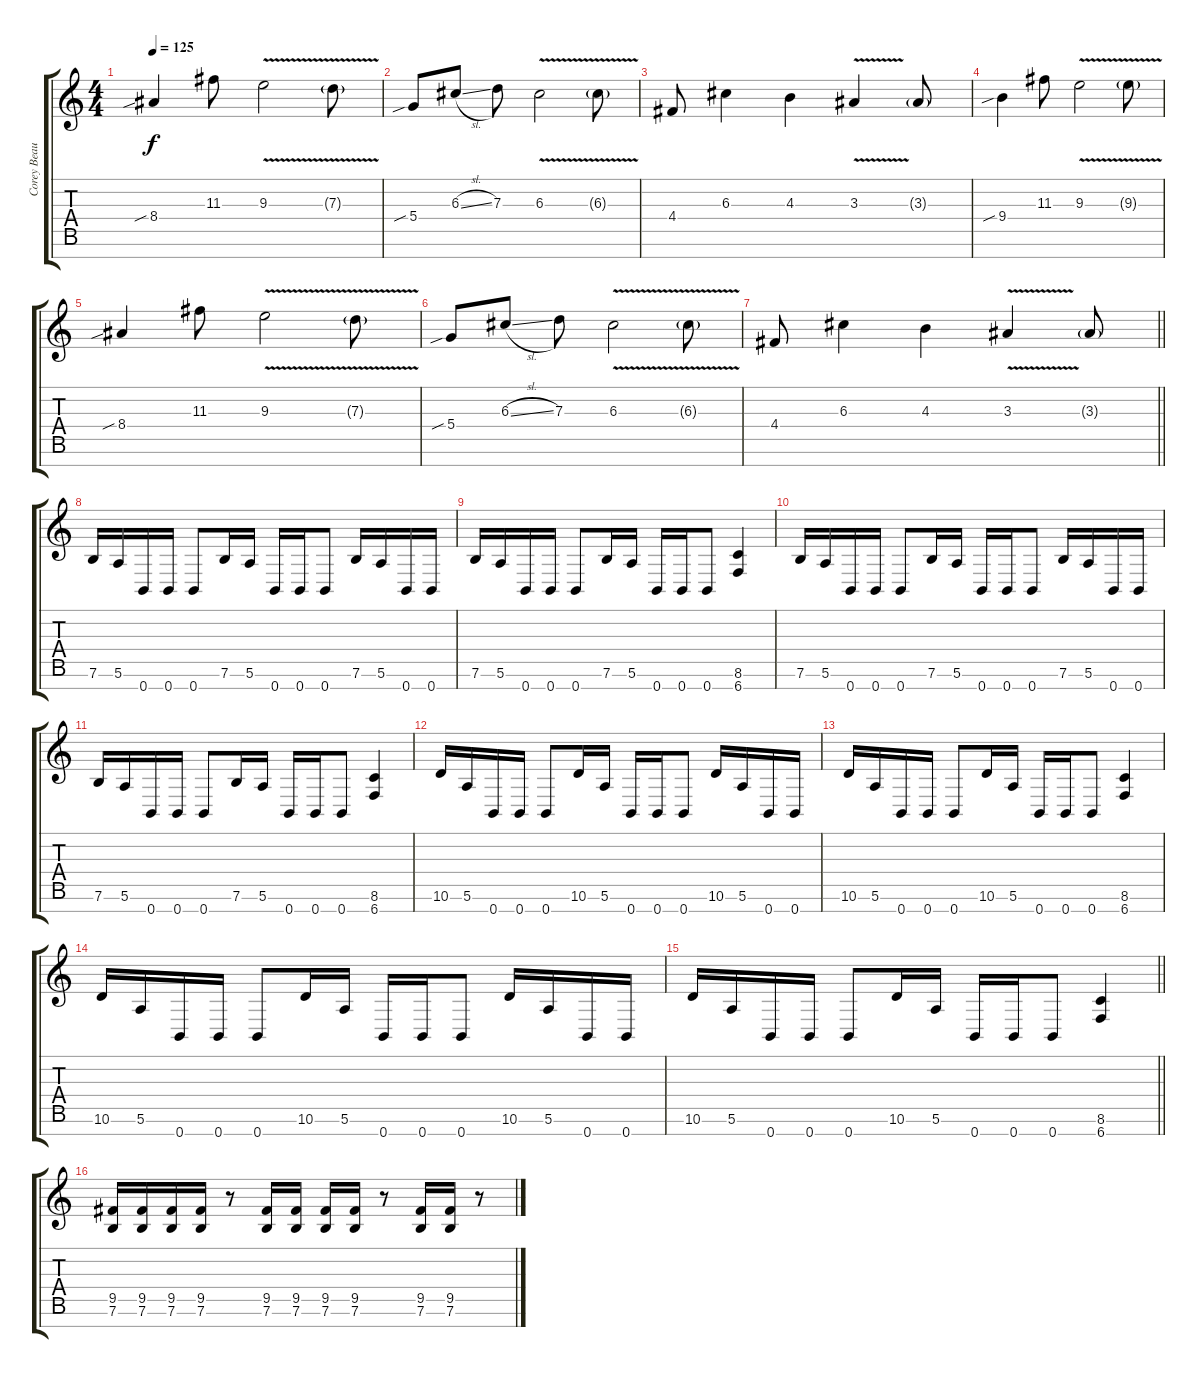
\track ("Corey Beaulieau" "Corey Beau") {instrument distortionguitar}
\staff {score tabs}
\tuning (E4 B3 G3 D3 A2 E2 B1) {hide}
\ts (4 4)
\tempo 125
\clef g2
\ks c
8.4{sib}.4{dy f} 11.3.8 9.3{v}.2 7.3{v g}.8 |
5.4{sib}.8 6.3{sl}.8 7.3.8 6.3{v}.2 6.3{v g}.8 |
4.4.8 6.3.4 4.3.4 3.3{v}.4 3.3{g}.8 |
9.4{sib}.4 11.3.8 9.3{v}.2 9.3{v g}.8 |
8.4{sib}.4 11.3.8 9.3{v}.2 7.3{v g}.8 |
5.4{sib}.8 6.3{sl}.8 7.3.8 6.3{v}.2 6.3{v g}.8 |
\barLineRight lightlight
4.4.8 6.3.4 4.3.4 3.3{v}.4 3.3{g}.8 |
7.6.16 5.6.16 0.7.16 0.7.16 0.7.8 7.6.16 5.6.16 0.7.16 0.7.16 0.7.8 7.6.16 5.6.16 0.7.16 0.7.16 |
7.6.16 5.6.16 0.7.16 0.7.16 0.7.8 7.6.16 5.6.16 0.7.16 0.7.16 0.7.8 (8.6 6.7).4 |
7.6.16 5.6.16 0.7.16 0.7.16 0.7.8 7.6.16 5.6.16 0.7.16 0.7.16 0.7.8 7.6.16 5.6.16 0.7.16 0.7.16 |
7.6.16 5.6.16 0.7.16 0.7.16 0.7.8 7.6.16 5.6.16 0.7.16 0.7.16 0.7.8 (8.6 6.7).4 |
10.6.16 5.6.16 0.7.16 0.7.16 0.7.8 10.6.16 5.6.16 0.7.16 0.7.16 0.7.8 10.6.16 5.6.16 0.7.16 0.7.16 |
10.6.16 5.6.16 0.7.16 0.7.16 0.7.8 10.6.16 5.6.16 0.7.16 0.7.16 0.7.8 (8.6 6.7).4 |
10.6.16 5.6.16 0.7.16 0.7.16 0.7.8 10.6.16 5.6.16 0.7.16 0.7.16 0.7.8 10.6.16 5.6.16 0.7.16 0.7.16 |
\barLineRight lightlight
10.6.16 5.6.16 0.7.16 0.7.16 0.7.8 10.6.16 5.6.16 0.7.16 0.7.16 0.7.8 (8.6 6.7).4 |
(9.5 7.6).16 (9.5 7.6).16 (9.5 7.6).16 (9.5 7.6).16 r.8 (9.5 7.6).16 (9.5 7.6).16 (9.5 7.6).16 (9.5 7.6).16 r.8 (9.5 7.6).16 (9.5 7.6).16 r.8
